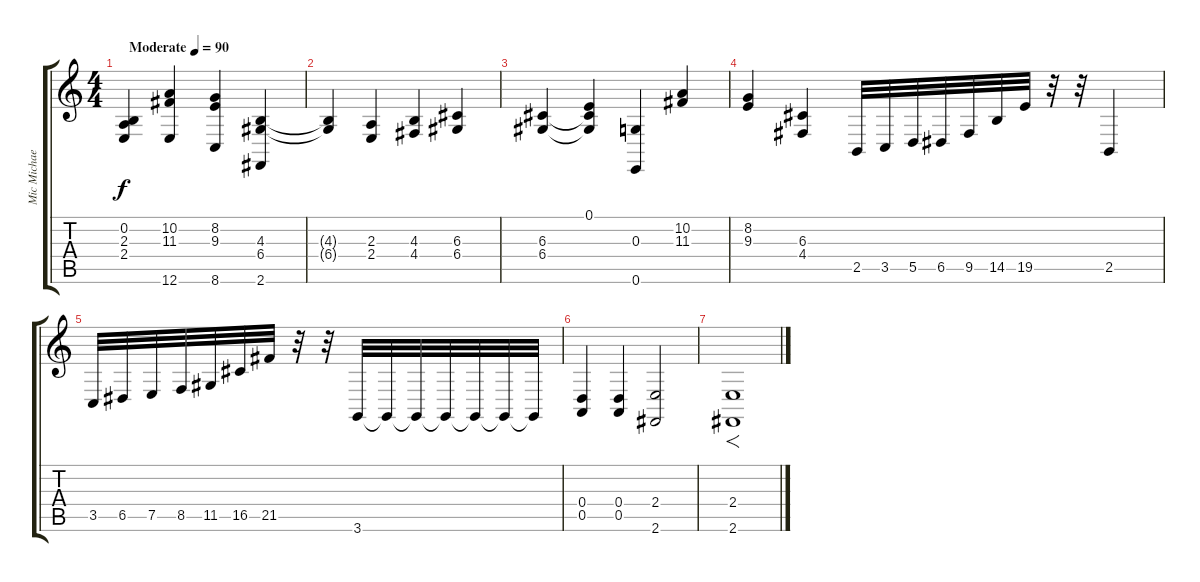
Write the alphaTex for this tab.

\track ("Mic Michaeli" "Mic Michae") {instrument acousticgrandpiano}
\staff {score tabs}
\tuning (E4 B3 G3 D3 A2 E2) {hide}
\ts (4 4)
\tempo (90 "Moderate")
\clef g2
\ks c
(0.2 2.3 2.4).4{dy f instrument acousticgrandpiano} (10.2 11.3 12.6).4 (8.2 9.3 8.6).4 (4.3 6.4 2.6).4 |
(4.3{t} 6.4{t}).4 (2.3 2.4).4 (4.3 4.4).4 (6.3 6.4).4 |
(6.3 6.4).4 (0.1 6.3{t} 6.4{t}).4 (0.3 0.6).4 (10.2 11.3).4 |
(8.2 9.3).4 (6.3 4.4).4 2.5.32 3.5.32 5.5.32 6.5.32 9.5.32 14.5.32 19.5.32 r.32 r.32 2.5.4 |
3.5.32 6.5.32 7.5.32 8.5.32 11.5.32 16.5.32 21.5.32 r.32 r.32 3.6.32 3.6{t}.32 3.6{t}.32 3.6{t}.32 3.6{t}.32 3.6{t}.32 3.6{t}.32 |
(0.4 0.5).4 (0.4 0.5).4 (2.4 2.6).2 |
(2.4 2.6).1{f}
